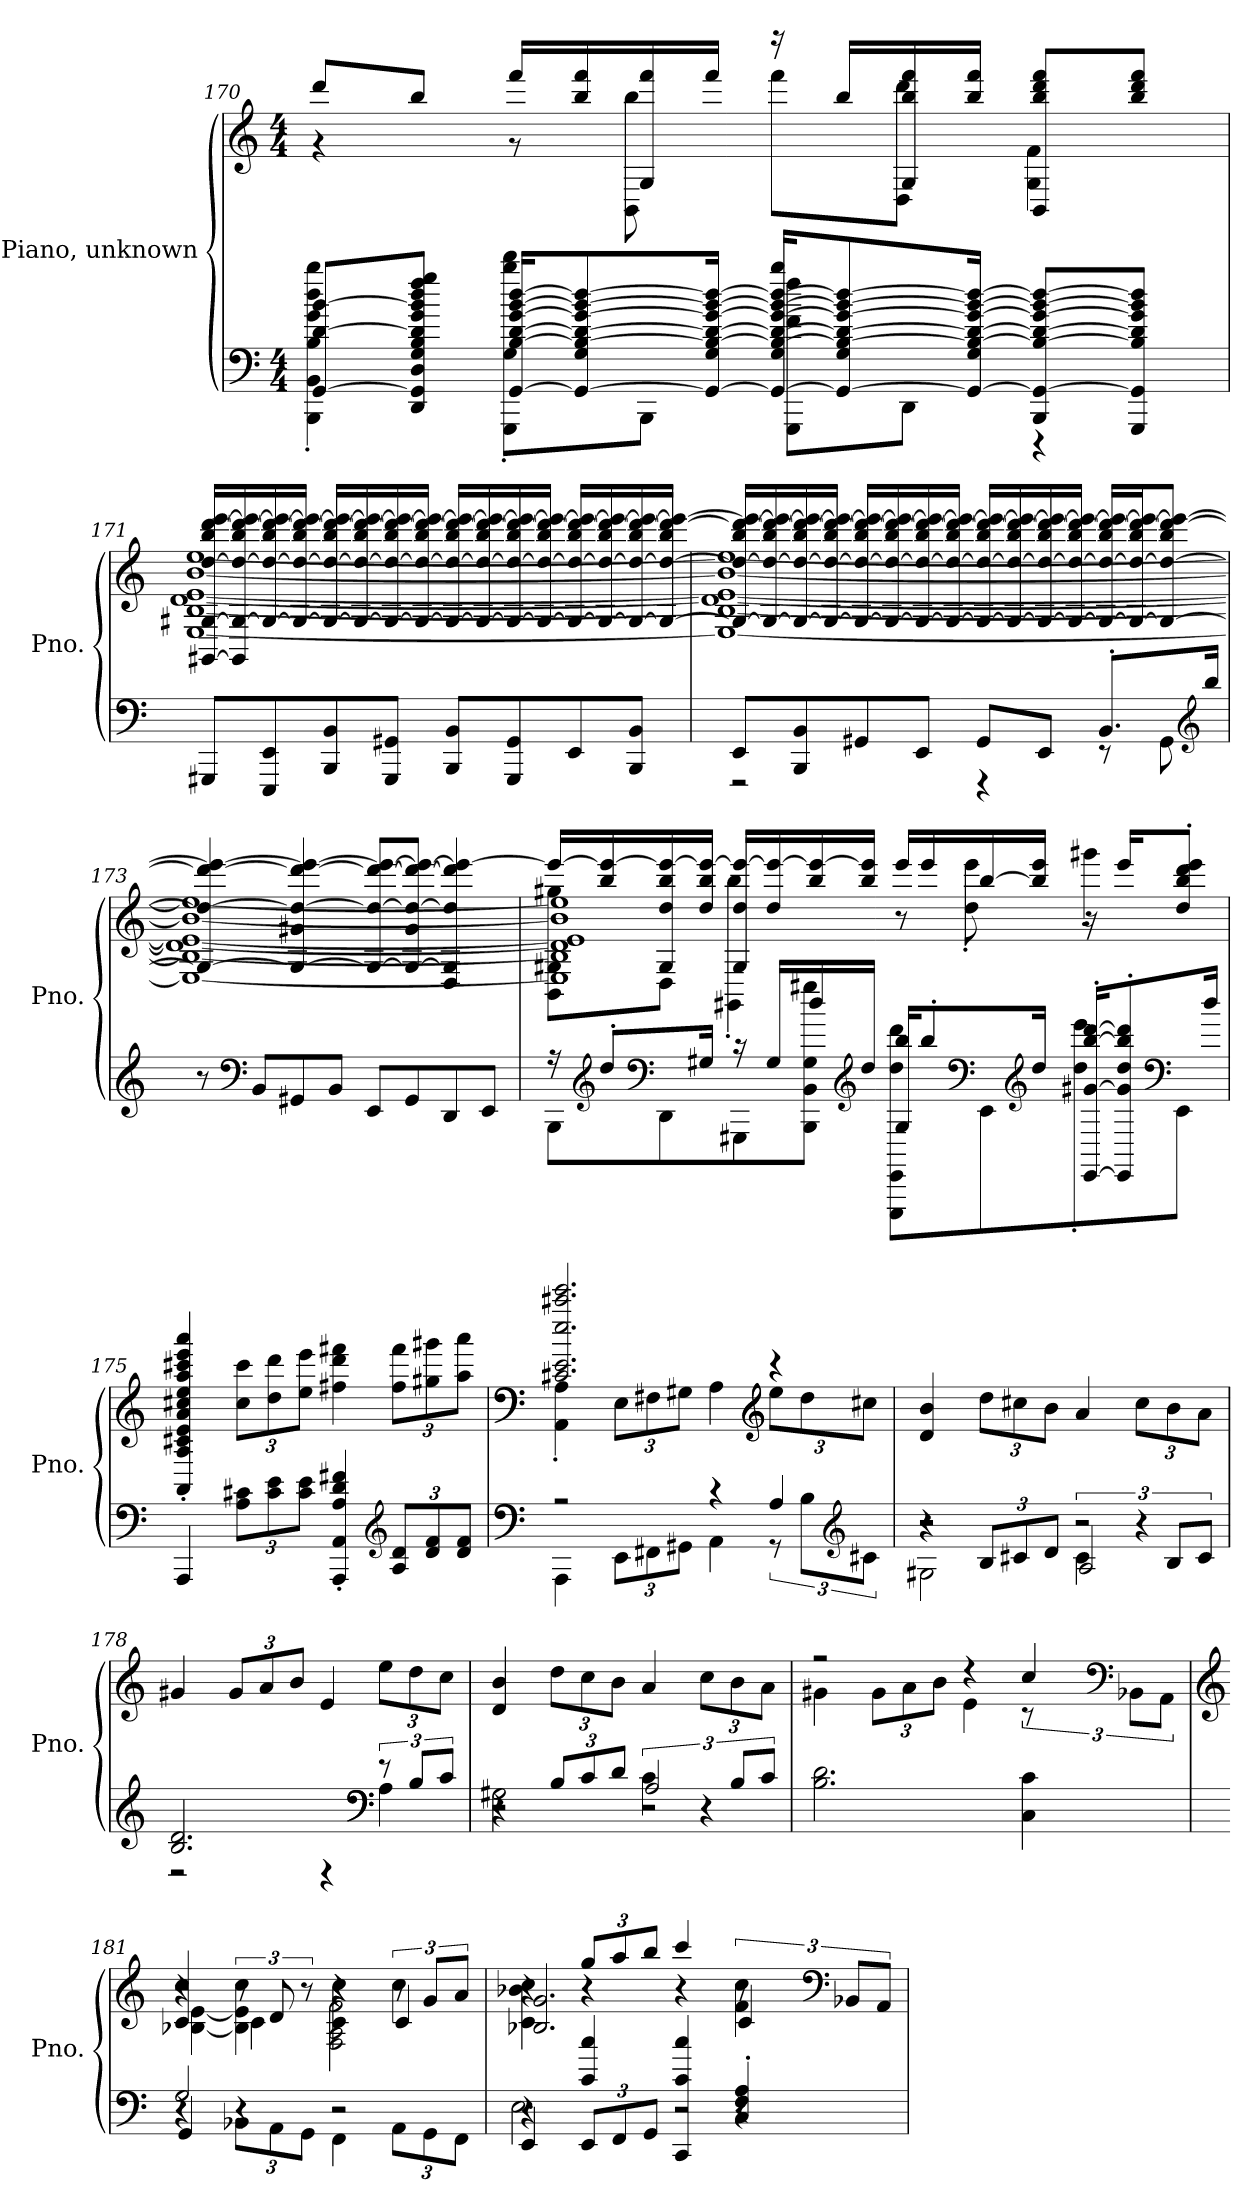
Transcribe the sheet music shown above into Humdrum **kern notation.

**kern	**kern
*part1	*part1
*staff2	*staff1
*I"Piano, unknown	*
*I'Pno.	*
!!LO:LB:g=z
*clefF4	*clefG2
*k[]	*k[]
*M4/4	*M4/4
=170	=170
*^	*^
[8GG/ [8d/ [8b/L	4BBB\' 4BB\' 4B\' 4g\' 4dd\' 4bb\'	8ddd/L	4r
8DD/ 8GG/] 8D/ 8G/ 8B/ 8d/] 8g/ 8b/] 8dd/ 8ff/ 8gg/J	.	8bb/J	.
[16GG/ [16B/ [16d/ [16g/ [16b/ [16dd/KL	8GGG\' 8G\' 8bb\' 8ddd\'L	16fff/LL	8r
8GG/_ 8G/ 8B/_ 8d/_ 8g/_ 8b/_ 8dd/_	.	16bb/ 16fff/	.
.	8BBB\J	16G/ 16fff/	8BB\ 8bb\
16GG/_ 16G/ 16B/_ 16d/_ 16g/_ 16b/_ 16dd/_Jk	.	16fff/JJ	.
16GG/_ 16G/ 16B/_ 16d/_ 16g/_ 16b/_ 16dd/_ 16bb/KL	8GGG\ 8f\ 8ff\L	16r	8fff\L
8GG/_ 8G/ 8B/_ 8d/_ 8g/_ 8b/_ 8dd/_	.	16bb/LL	.
.	8DD\J	16G/ 16bb/ 16fff/	8D\ 8ddd\J
16GG/_ 16G/ 16B/_ 16d/_ 16g/_ 16b/_ 16dd/_Jk	.	16bb/ 16fff/JJ	.
8BBB/ 8GG/_ 8B/_ 8d/_ 8g/_ 8b/_ 8dd/_L	4r	8BB/ 8bb/ 8ddd/ 8fff/L	4G\ 4f\
8GGG/ 8GG/] 8B/] 8d/] 8g/] 8b/] 8dd/]J	.	8bb/ 8ddd/ 8fff/J	.
*v	*v	*	*
!!LO:LB:g=z	!!
=171	=171	=171
8GGG#X/L	[16GG#X/ [16G#X/ [16dd/ 16bb/ [16ddd/ [16eee/LL	[1E [1B [1d [1e [1b [1ee
.	16GG#/] 16G#/_ 16dd/_ 16bb/ 16ddd/_ 16eee/_	.
8EEE/ 8EE/	16G#/_ 16dd/_ 16bb/ 16ddd/_ 16eee/_	.
.	16G#/_ 16dd/_ 16bb/ 16ddd/_ 16eee/_JJ	.
8BBB/ 8BB/	16G#/_ 16dd/_ 16bb/ 16ddd/_ 16eee/_LL	.
.	16G#/_ 16dd/_ 16bb/ 16ddd/_ 16eee/_	.
8GGG#/ 8GG#X/J	16G#/_ 16dd/_ 16bb/ 16ddd/_ 16eee/_	.
.	16G#/_ 16dd/_ 16bb/ 16ddd/_ 16eee/_JJ	.
8BBB/ 8BB/L	16G#/_ 16dd/_ 16bb/ 16ddd/_ 16eee/_LL	.
.	16G#/_ 16dd/_ 16bb/ 16ddd/_ 16eee/_	.
8GGG#/ 8GG#/	16G#/_ 16dd/_ 16bb/ 16ddd/_ 16eee/_	.
.	16G#/_ 16dd/_ 16bb/ 16ddd/_ 16eee/_JJ	.
8EE/	16G#/_ 16dd/_ 16bb/ 16ddd/_ 16eee/_LL	.
.	16G#/_ 16dd/_ 16bb/ 16ddd/_ 16eee/_	.
8BBB/ 8BB/J	16G#/_ 16dd/_ 16bb/ 16ddd/_ 16eee/_	.
.	16G#/_ 16dd/_ 16bb/ 16ddd/_ 16eee/_JJ	.
!!LO:LB:g=z	!!
=172	=172	=172
*^	*	*
8EE/L	2r	16G#/_ 16dd/_ 16bb/ 16ddd/_ 16eee/_LL	1E_ 1B_ 1d_ 1e_ 1b_ 1ee_
.	.	16G#/_ 16dd/_ 16bb/ 16ddd/_ 16eee/_	.
8BBB/ 8BB/	.	16G#/_ 16dd/_ 16bb/ 16ddd/_ 16eee/_	.
.	.	16G#/_ 16dd/_ 16bb/ 16ddd/_ 16eee/_JJ	.
8GG#X/	.	16G#/_ 16dd/_ 16bb/ 16ddd/_ 16eee/_LL	.
.	.	16G#/_ 16dd/_ 16bb/ 16ddd/_ 16eee/_	.
8EE/J	.	16G#/_ 16dd/_ 16bb/ 16ddd/_ 16eee/_	.
.	.	16G#/_ 16dd/_ 16bb/ 16ddd/_ 16eee/_JJ	.
8GG#/L	4r	16G#/_ 16dd/_ 16bb/ 16ddd/_ 16eee/_LL	.
.	.	16G#/_ 16dd/_ 16bb/ 16ddd/_ 16eee/_	.
8EE/J	.	16G#/_ 16dd/_ 16bb/ 16ddd/_ 16eee/_	.
.	.	16G#/_ 16dd/_ 16bb/ 16ddd/_ 16eee/_JJ	.
8.BB'/L	8r	16G#/_ 16dd/_ 16bb/ 16ddd/_ 16eee/_LL	.
.	.	16G#/_ 16dd/_ 16bb/ 16ddd/_ 16eee/_J	.
.	8GG#\	8G#/_ 8dd/_ 8bb/ 8ddd/_ 8eee/_J	.
*clefG2	*	*	*
16bb/Jk	.	.	.
*v	*v	*	*
=173	=173	=173
8r	4G#/_ 4dd/_ 4ddd/_ 4eee/_	1E_ 1B_ 1d_ 1e_ 1b_ 1ee_
*clefF4	*	*
8BB/L	.	.
8GG#X/	4G#/_ 4g#X/ 4dd/_ 4ddd/_ 4eee/_	.
8BB/J	.	.
8EE/L	8G#/_ 8dd/_ 8ddd/_ 8eee/_L	.
8GG#/	8G#/_ 8g#/ 8dd/_ 8ddd/_ 8eee/_J	.
8DD/	4D/ 4G#/] 4dd/] 4ddd/] 4eee/_	.
8EE/J	.	.
!!LO:LB:g=z
=174	=174	=174
*^	*	*^
16r	8BBB\L	16eee/LL_	8BB\ 8G#X\ 8gg#X\L	1E] 1B] 1d] 1e] 1b] 1ee]
*clefG2	*	*	*	*
8dd'/L	.	16bb/ 16eee/_	.	.
*clefF4	*	*	*	*
.	8DD\	16G#/ 16dd/ 16bb/ 16eee/_	8D\J	.
16G#X/Jk	.	16dd/ 16bb/ 16eee/_JJ	.	.
16r	8GGG#X\	16G#/ 16dd/ 16eee/_LL	4GG#X\' 4bb\'	.
16G#/LL	.	16dd/ 16eee/_	.	.
16dd/	8BBB\ 8BB\ 8G#\ 8gg#X\J	16bb/ 16eee/_	.	.
*clefG2	*	*	*	*
16dd/JJ	.	16bb/ 16eee/]JJ	.	.
16G#/ 16bb/KL	8EEE\ 8EE\ 8dd\ 8ddd\L	16eee/LL	8r	.
8bb'/	.	16eee/	.	.
*clefF4	*	*	*	*
.	8EE\	[16bb/	8dd\' 8eee\'	.
*clefG2	*	*	*	*
16dd/Jk	.	16bb/] 16eee/JJ	.	.
[16EE/' [16g#X/' [16bb/' [16ddd/'KL	8dd\' 8eee\'	16r	4ggg#X'\	.
8EE/]' 8g#/]' 8dd/' 8bb/]' 8ddd/]'	.	16eee/KL	.	.
*clefF4	*	*	*	*
.	8EE\J	8dd/' 8bb/' 8ddd/' 8eee/'J	.	.
16dd/Jk	.	.	.	.
*v	*v	*	*	*
*	*v	*v	*v
!!LO:LB:g=z
=175	=175
4AAA/	4AA/' 4A/' 4c#X/' 4e/' 4a/' 4cc#X/' 4ee/' 4aa/' 4ccc#X/' 4eee/' 4aaa/'
*Xbrackettup	*Xbrackettup
12A\ 12c#X\L	12cc#\ 12ccc#\L
12c#\ 12e\	12dd\ 12ddd\
12c#\ 12e\J	12ee\ 12eee\J
4AAA/' 4AA/' 4A/' 4d/' 4f#X/'	4ff#X\ 4ddd\ 4fff#X\
*clefG2	*
12A/ 12d/L	12ff#\ 12fff#\L
12d/ 12f#/	12gg#X\ 12ggg#X\
12d/ 12f#/J	12aa\ 12aaa\J
=176	=176
*clefF4	*clefF4
*^	*^
2r	4AAA\	2.c#X/ 2.e/ 2.ee/ 2.ccc#X/ 2.eee/	4AA\' 4A\'
.	12EE\L	.	12E\L
.	12FF#X\	.	12F#X\
.	12GG#X\J	.	12G#X\J
4r	4AA\	.	4A\
*	*	*clefG2	*
*	*brackettup	*	*
4A/	12r	4r	12ee\L
.	12B\L	.	12dd\
*clefG2	*	*	*
.	12c#X\J	.	12cc#X\J
*	*	*v	*v
=177	=177	=177
*	*^	*
4r	2G#X\	2r	4d/ 4b/
*Xbrackettup	*	*	*
12B/L	.	.	12dd\L
12c#X/	.	.	12cc#X\
12d/J	.	.	12b\J
*brackettup	*	*	*
3r	4c#\	2A/	4a/
.	4r	.	12cc#\L
12B/L	.	.	12b\
12c#/J	.	.	12a\J
*	*v	*v	*
!!LO:PB:g=z
=178	=178	=178
2.B/ 2.d/	2r	4g#X/
.	.	12g#/L
.	.	12a/
.	.	12b/J
.	4r	4e/
*clefF4	*	*
12r	4A\	12ee\L
12B/L	.	12dd\
12c/J	.	12cc\J
=179	=179	=179
*	*^	*
4r	2G#X\	2r	4d/ 4b/
*Xbrackettup	*	*	*
12B/L	.	.	12dd\L
12c/	.	.	12cc\
12d/J	.	.	12b\J
*brackettup	*	*	*
3r	4c\	2A/	4a/
.	4r	.	12cc\L
12B/L	.	.	12b\
12c/J	.	.	12a\J
*v	*v	*v	*
=180	=180
*	*^
2.B\ 2.d\	2r	4g#X\
.	.	12g#\L
.	.	12a\
.	.	12b\J
.	4r	4e\
*	*	*brackettup
4C\ 4c\	4cc/	12r
*	*clefF4	*
.	.	12BB-X\L
.	.	12AA\J
*	*v	*v
!!LO:LB:g=z
=181	=181
*	*clefG2
*^	*^
*	*^	*	*^
*	*	*	*	*	*^
2G/	4r	4GG/	4c/ 4cc/	[4B-X\ [4e\	2r	4r
*	*Xbrackettup	*	*	*	*	*
.	12BB-X\L	4r	12r	4B-\] 4e\] 4cc\	.	4c\
.	12AA\	.	12d/	.	.	.
.	12GG\J	.	12r	.	.	.
2r	4FF\	2r	4r	4c\ 4cc\	4r	2F\ 2A\ 2f\
.	12AA\L	.	12r	4cc\	4c/	.
.	12GG\	.	12g/L	.	.	.
.	12FF\J	.	12a/J	.	.	.
*	*	*	*	*	*v	*v
=182	=182	=182	=182	=182	=182
4EE/	2.E\	4r	4r	4c\ 4b-X\ 4cc\	2.B-X/ 2.g/
*	*	*	*Xbrackettup	*	*
4c/ 4cc/	.	12EE/L	12gg/L	4r	.
.	.	12FF/	12aa/	.	.
.	.	12GG/J	12bb/J	.	.
2r	.	4CC/ 4c/ 4cc/	4ccc/	4r	.
*	*	*	*brackettup	*	*
.	4r	4C/' 4F/' 4A/'	12r	4f\ 4cc\	4c/
*	*	*	*clefF4	*	*
.	.	.	12BB-X/L	.	.
.	.	.	12AA/J	.	.
*v	*v	*v	*	*	*
*	*v	*v	*v
=	=
*-	*-
